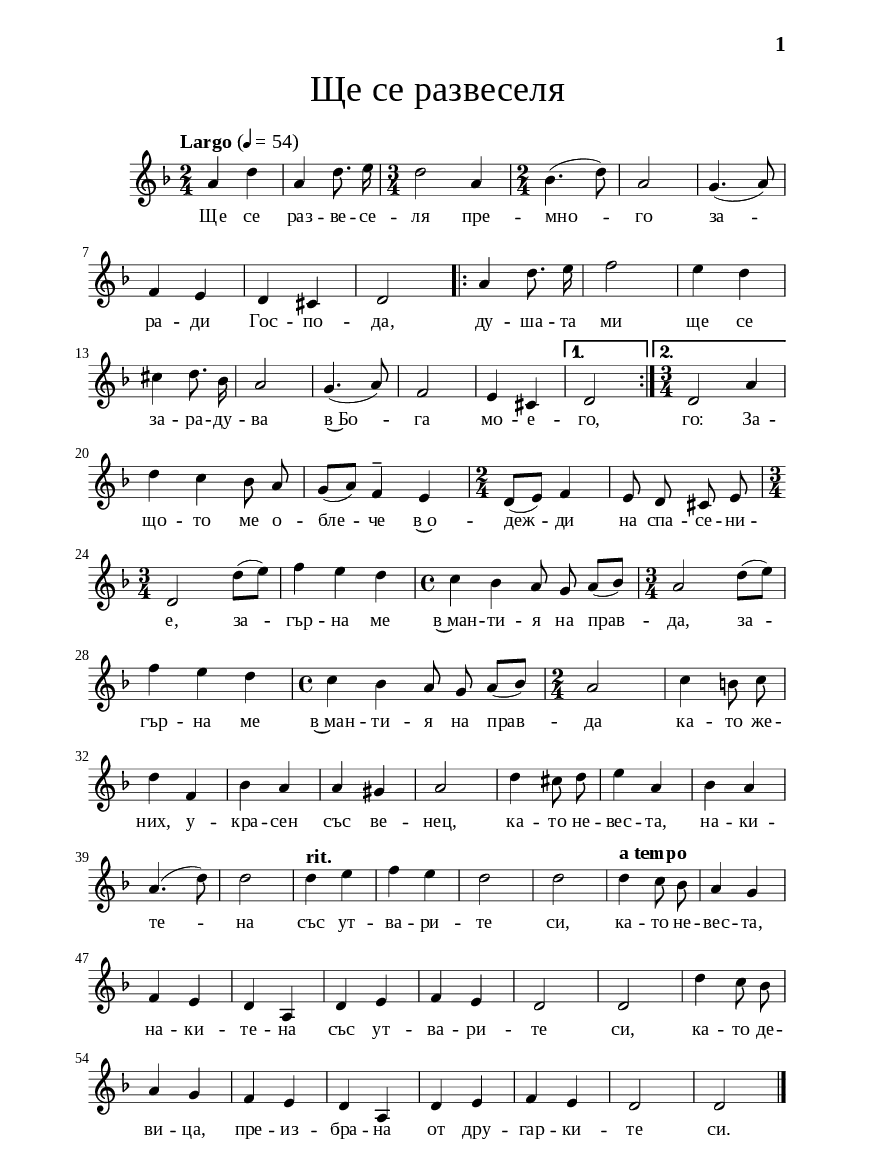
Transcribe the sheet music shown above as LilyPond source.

\version "2.24.4"

% include paper part and global functions
\include "include/globals.ily"

\bookpart {
  \label #'ref021
  \tocItem \markup "Ще се развеселя"
  \paper {
    print-all-headers = ##t
    print-page-number = ##t
    print-first-page-number = ##t


    % put page numbers on the bottom
    oddHeaderMarkup = \markup {

      \fill-line {
        ""
        \if \should-print-page-number  \abs-fontsize #10 {
          \bold \fromproperty #'page:page-number-string

        }
      }
    }
    evenHeaderMarkup = \markup {

      \fill-line {
        \if \should-print-page-number \abs-fontsize #10 {
          \bold  \fromproperty #'page:page-number-string
          ""
        }
      }
    }

    oddFooterMarkup = \markup ""

    evenFooterMarkup = ""
    left-margin = 1.5\cm
    right-margin = 1.5\cm
    top-margin = 1\cm
    bottom-margin = 1.2\cm
    ragged-bottom = ##t % do not spread the staves to fill the whole vertical space
    top-markup-spacing.basic-distance = 6\mm % margin between page number and system for the first page
    top-system-spacing.basic-distance = 10\mm % margin between page number and system for the other pages

    % change distance between staves
    system-system-spacing =
    #'((basic-distance . 14)
       (minimum-distance . 6)
       (padding . 1)
       (stretchability . 12))
  }
  \score {
    \include "include/score-layout.ily"

    \new Voice \absolute {
      \clef treble
      \key d \minor
      \time 2/4
      \tempoFunc "Largo" 4 "54"
      \autoBeamOff

      a'4 d''4 | a'4 d''8. e''16 | \time 3/4 d''2 a'4 | \time 2/4 bes'4. ( d''8 ) | a'2 | g'4. ( a'8 ) | \break

      f'4 e'4 | d'4 cis'4 | d'2 | \repeat volta 2 {
        a'4 d''8. e''16 | f''2 | e''4 d''4  \break

        cis''4 d''8. bes'16 | a'2 | g'4. ( a'8 ) | f'2 | e'4 cis'4 |
      } \alternative { {d'2 } {\time 3/4 d'2 a'4} } \break

      d''4 c''4 bes'8 a'8 | g'8([a'8]) f'4^- e'4 | \time 2/4 d'8([e'8]) f'4 | e'8 d'8 cis'8 e'8 | \break

      \time 3/4 d'2 d''8 ([e''8]) | f''4 e''4 d''4 | \time 4/4 c''4 bes'4 a'8 g'8 a'8([bes'8]) | \time 3/4 a'2 d''8 ([e''8]) | \break

      f''4 e''4 d''4 | \time 4/4 c''4 bes'4 a'8 g'8 a'8 ([bes'8]) | \time 2/4 a'2 | c''4 b'8 c'' | \break

      d''4 f'4 | bes'4 a'4 | a'4 gis'4 | a'2 | d''4 cis''8 d''8 | e''4 a'4 | bes'4 a'4 |

      a'4. ( d''8 ) | d''2 | \tempo "rit." d''4 e''4 | f''4 e''4 | d''2 | d''2 | \tempo "a tempo" d''4 c''8 bes'8 | a'4 g'4 | \break

      f'4 e'4 | d'4 a4 | d'4 e'4 | f'4 e'4 | d'2 | d'2 | d''4 c''8\noBeam bes'8 | \break

      a'4 g'4 | f'4 e'4 | d'4 a4 | d'4 e'4 | f'4 e'4 | d'2 | d'2 | \bar "|."
    }

    \addlyrics {
      Ще се раз -- ве -- се -- ля пре -- мно -- го за --
      ра -- ди Гос -- по -- да, ду -- ша -- та ми ще се
      за -- ра -- ду -- ва в~Бо -- га мо -- е -- го, го: За --
      що -- то ме о -- бле -- че в~o -- деж -- ди на спа -- се -- ни --
      е, за -- гър -- на ме в~ман -- ти -- я на прав -- да, за --
      гър -- на ме в~ман -- ти -- я на прав -- да ка -- то же --
      них, у -- кра -- сен със ве -- нец, ка -- то не -- вес -- та, на -- ки --
      те -- на със ут -- ва -- ри -- те си, ка -- то не -- вес -- та,
      на -- ки -- те -- на със ут -- ва -- ри -- те си, ка -- то де --
      ви -- ца, пре -- из -- бра -- на от дру -- гар -- ки -- те си.
    }

    \header {
      title = \titleFunc #'ref_desc_4 "Ще се развеселя" "Šte se razveselja"
    }

    \midi{}

  } % score


} % bookpart
